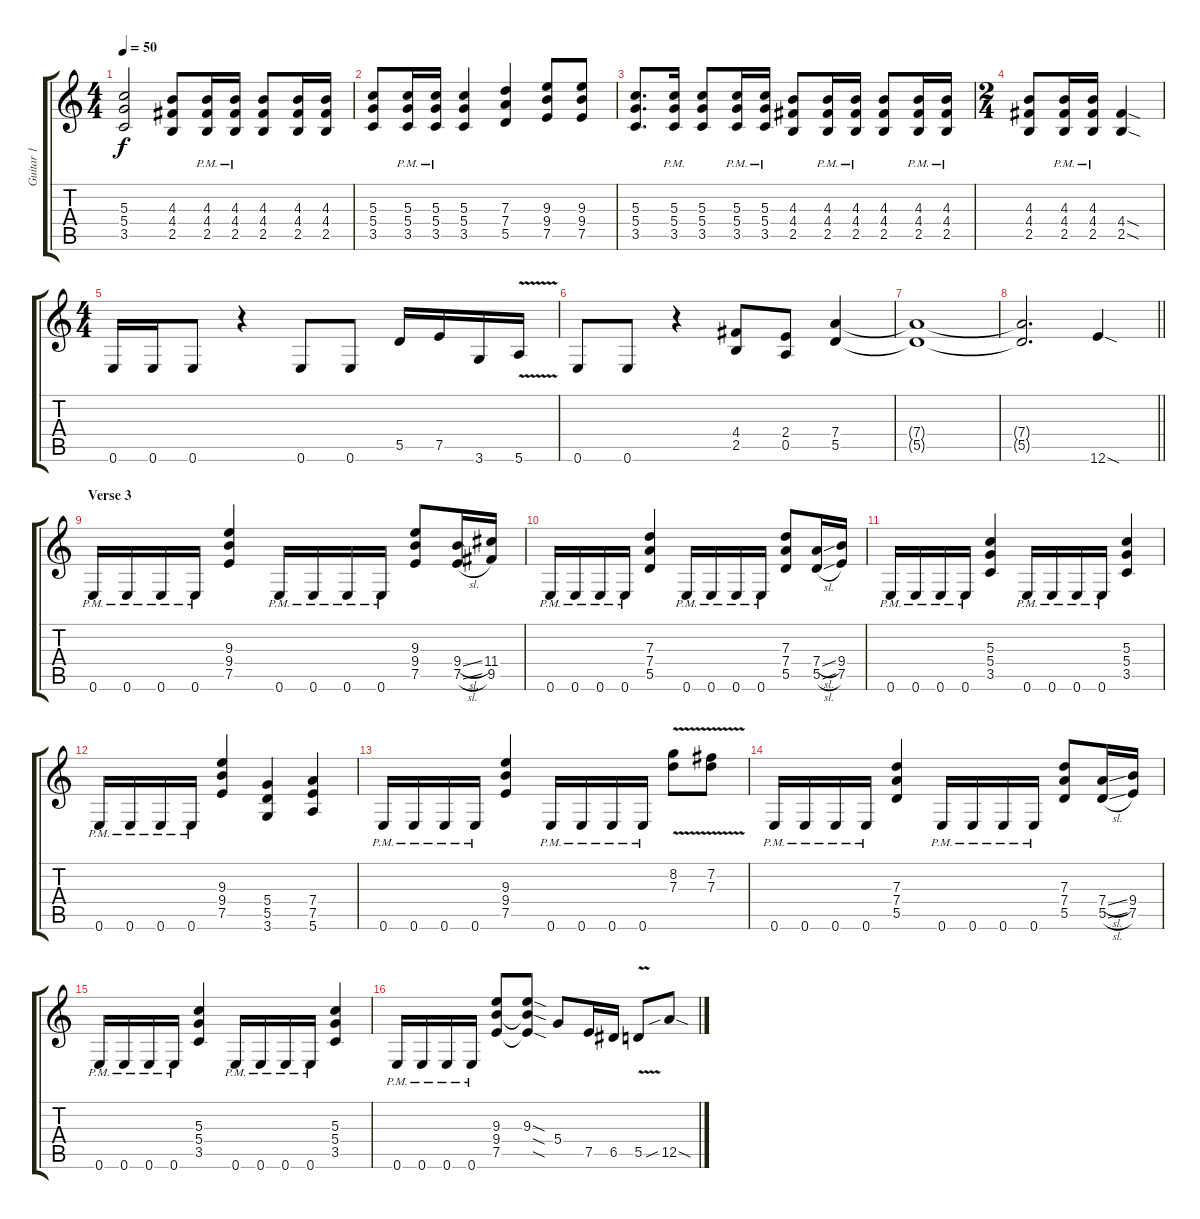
\track ("Guitar 1" "Guitar 1") {instrument overdrivenguitar}
\staff {score tabs}
\tuning (E4 B3 G3 D3 A2 E2) {hide}
\ts (4 4)
\tempo 50
\clef g2
\ks c
(5.3 5.4 3.5).2{dy f} (4.3 4.4 2.5).8 (4.3{pm} 4.4{pm} 2.5{pm}).16 (4.3{pm} 4.4{pm} 2.5{pm}).16 (4.3 4.4 2.5).8 (4.3 4.4 2.5).16 (4.3 4.4 2.5).16 |
(5.3 5.4 3.5).8 (5.3{pm} 5.4{pm} 3.5{pm}).16 (5.3{pm} 5.4{pm} 3.5{pm}).16 (5.3 5.4 3.5).4 (7.3 7.4 5.5).4 (9.3 9.4 7.5).8 (9.3 9.4 7.5).8 |
(5.3 5.4 3.5).8{d} (5.3{pm} 5.4{pm} 3.5{pm}).16 (5.3 5.4 3.5).8 (5.3{pm} 5.4{pm} 3.5{pm}).16 (5.3{pm} 5.4{pm} 3.5{pm}).16 (4.3 4.4 2.5).8 (4.3{pm} 4.4{pm} 2.5{pm}).16 (4.3{pm} 4.4{pm} 2.5{pm}).16 (4.3 4.4 2.5).8 (4.3{pm} 4.4{pm} 2.5{pm}).16 (4.3{pm} 4.4{pm} 2.5{pm}).16 |
\ts (2 4)
(4.3 4.4 2.5).8 (4.3{pm} 4.4{pm} 2.5{pm}).16 (4.3{pm} 4.4{pm} 2.5{pm}).16 (4.4{sod} 2.5{sod}).4 |
\ts (4 4)
0.6.16 0.6.16 0.6.8 r.4 0.6.8 0.6.8 5.5.16 7.5.16 3.6.16 5.6{v}.16 |
0.6.8 0.6.8 r.4 (4.4 2.5).8 (2.4 0.5).8 (7.4 5.5).4 |
(7.4{t} 5.5{t}).1 |
\barLineRight lightlight
(7.4{t} 5.5{t}).2{d} 12.6{sod}.4 |
\section ("" "Verse 3")
0.6{pm}.16 0.6{pm}.16 0.6{pm}.16 0.6{pm}.16 (9.3 9.4 7.5).4 0.6{pm}.16 0.6{pm}.16 0.6{pm}.16 0.6{pm}.16 (9.3 9.4 7.5).8 (9.4{sl} 7.5{sl}).16 (11.4 9.5).16 |
0.6{pm}.16 0.6{pm}.16 0.6{pm}.16 0.6{pm}.16 (7.3 7.4 5.5).4 0.6{pm}.16 0.6{pm}.16 0.6{pm}.16 0.6{pm}.16 (7.3 7.4 5.5).8 (7.4{sl} 5.5{sl}).16 (9.4 7.5).16 |
0.6{pm}.16 0.6{pm}.16 0.6{pm}.16 0.6{pm}.16 (5.3 5.4 3.5).4 0.6{pm}.16 0.6{pm}.16 0.6{pm}.16 0.6{pm}.16 (5.3 5.4 3.5).4 |
0.6{pm}.16 0.6{pm}.16 0.6{pm}.16 0.6{pm}.16 (9.3 9.4 7.5).4 (5.4 5.5 3.6).4 (7.4 7.5 5.6).4 |
0.6{pm}.16 0.6{pm}.16 0.6{pm}.16 0.6{pm}.16 (9.3 9.4 7.5).4 0.6{pm}.16 0.6{pm}.16 0.6{pm}.16 0.6{pm}.16 (8.2{v} 7.3).8 (7.2{v} 7.3).8 |
0.6{pm}.16 0.6{pm}.16 0.6{pm}.16 0.6{pm}.16 (7.3 7.4 5.5).4 0.6{pm}.16 0.6{pm}.16 0.6{pm}.16 0.6{pm}.16 (7.3 7.4 5.5).8 (7.4{sl} 5.5{sl}).16 (9.4 7.5).16 |
0.6{pm}.16 0.6{pm}.16 0.6{pm}.16 0.6{pm}.16 (5.3 5.4 3.5).4 0.6{pm}.16 0.6{pm}.16 0.6{pm}.16 0.6{pm}.16 (5.3 5.4 3.5).4 |
0.6{pm}.16 0.6{pm}.16 0.6{pm}.16 0.6{pm}.16 (9.3 9.4 7.5).8 (9.3{sod} 9.4{sod t} 7.5{sod t}).8 5.4.8 7.5.16 6.5.16 5.5{v}.8 12.5{sib sod}.8
